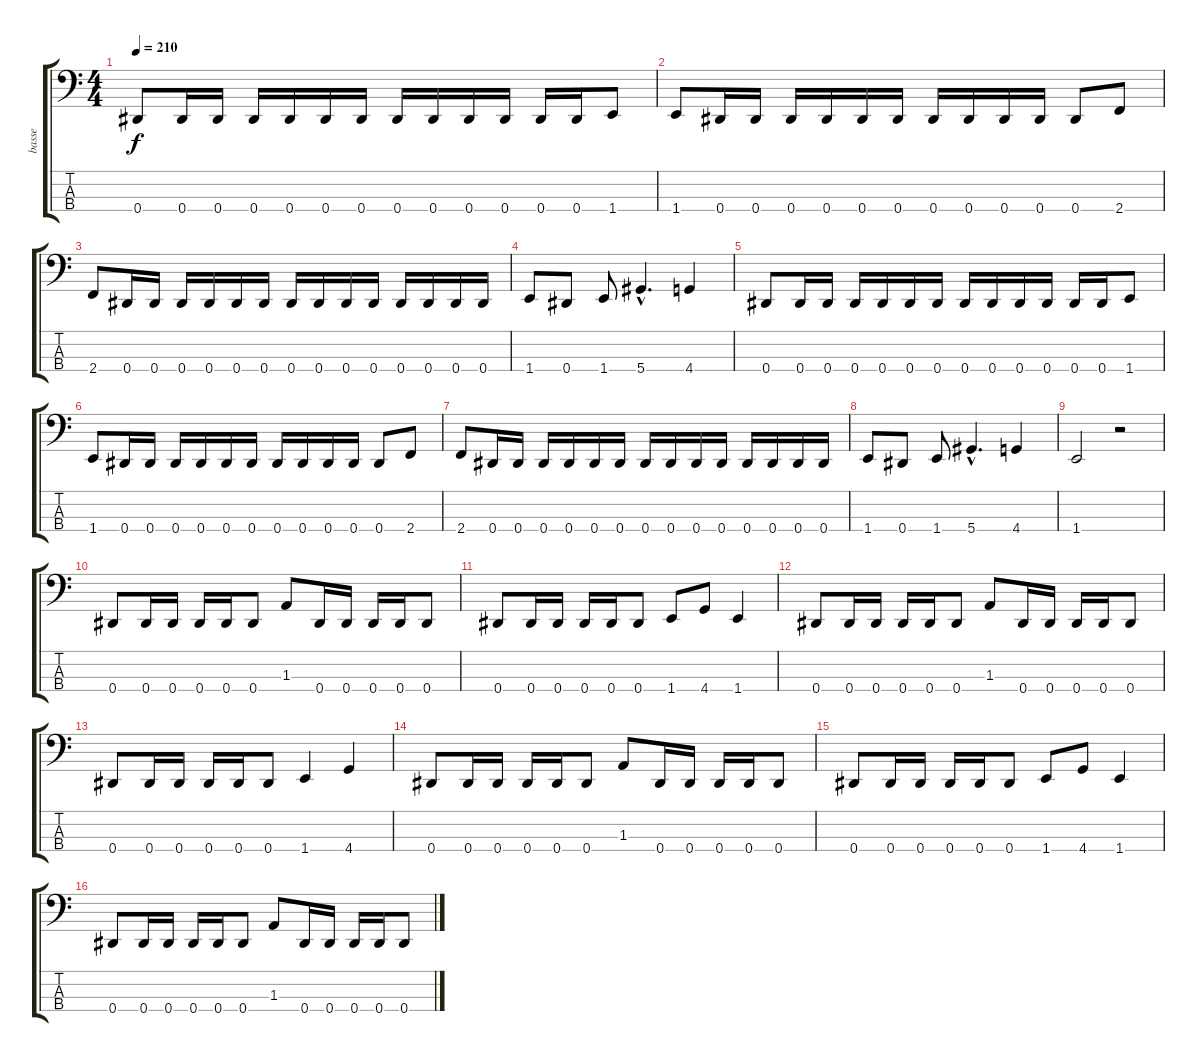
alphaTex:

\track ("basse" "basse") {instrument electricbasspick}
\staff {score tabs}
\tuning (Gb2 Db2 Ab1 Eb1) {hide}
\ts (4 4)
\tempo 210
\clef f4
\ks c
0.4.8{dy f} 0.4.16 0.4.16 0.4.16 0.4.16 0.4.16 0.4.16 0.4.16 0.4.16 0.4.16 0.4.16 0.4.16 0.4.16 1.4.8 |
1.4.8 0.4.16 0.4.16 0.4.16 0.4.16 0.4.16 0.4.16 0.4.16 0.4.16 0.4.16 0.4.16 0.4.8 2.4.8 |
2.4.8 0.4.16 0.4.16 0.4.16 0.4.16 0.4.16 0.4.16 0.4.16 0.4.16 0.4.16 0.4.16 0.4.16 0.4.16 0.4.16 0.4.16 |
1.4.8 0.4.8 1.4.8 5.4{hac}.4{d} 4.4.4 |
0.4.8 0.4.16 0.4.16 0.4.16 0.4.16 0.4.16 0.4.16 0.4.16 0.4.16 0.4.16 0.4.16 0.4.16 0.4.16 1.4.8 |
1.4.8 0.4.16 0.4.16 0.4.16 0.4.16 0.4.16 0.4.16 0.4.16 0.4.16 0.4.16 0.4.16 0.4.8 2.4.8 |
2.4.8 0.4.16 0.4.16 0.4.16 0.4.16 0.4.16 0.4.16 0.4.16 0.4.16 0.4.16 0.4.16 0.4.16 0.4.16 0.4.16 0.4.16 |
1.4.8 0.4.8 1.4.8 5.4{hac}.4{d} 4.4.4 |
1.4.2 r.2 |
0.4.8 0.4.16 0.4.16 0.4.16 0.4.16 0.4.8 1.3.8 0.4.16 0.4.16 0.4.16 0.4.16 0.4.8 |
0.4.8 0.4.16 0.4.16 0.4.16 0.4.16 0.4.8 1.4.8 4.4.8 1.4.4 |
0.4.8 0.4.16 0.4.16 0.4.16 0.4.16 0.4.8 1.3.8 0.4.16 0.4.16 0.4.16 0.4.16 0.4.8 |
0.4.8 0.4.16 0.4.16 0.4.16 0.4.16 0.4.8 1.4.4 4.4.4 |
0.4.8 0.4.16 0.4.16 0.4.16 0.4.16 0.4.8 1.3.8 0.4.16 0.4.16 0.4.16 0.4.16 0.4.8 |
0.4.8 0.4.16 0.4.16 0.4.16 0.4.16 0.4.8 1.4.8 4.4.8 1.4.4 |
0.4.8 0.4.16 0.4.16 0.4.16 0.4.16 0.4.8 1.3.8 0.4.16 0.4.16 0.4.16 0.4.16 0.4.8
